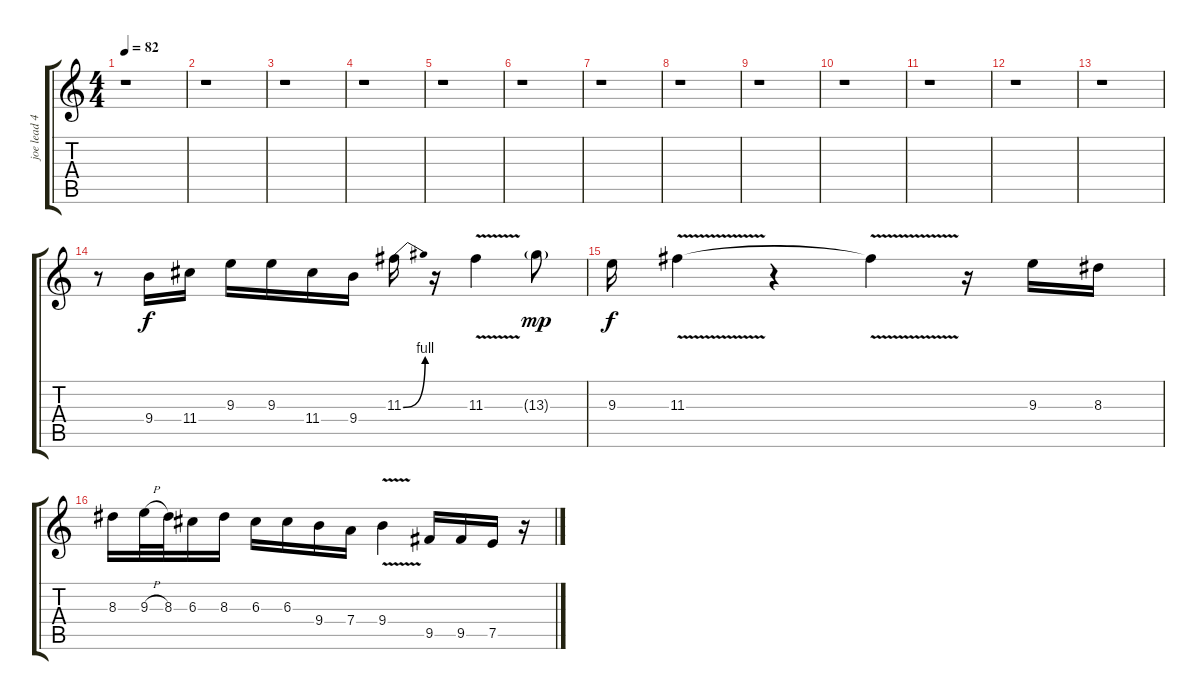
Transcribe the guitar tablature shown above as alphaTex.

\track ("joe lead 4" "joe lead 4") {instrument electricguitarjazz}
\staff {score tabs}
\tuning (E4 B3 G3 D3 A2 E2) {hide}
\ts (4 4)
\tempo 82
\clef g2
\ks c
r.1{dy f} |
r.1 |
r.1 |
r.1 |
r.1 |
r.1 |
r.1 |
r.1 |
r.1 |
r.1 |
r.1 |
r.1 |
r.1 |
r.8 9.4.16 11.4.16 9.3.16 9.3.16 11.4.16 9.4.16 11.3{be (bend 0 0 60 4)}.16 r.16 11.3{v}.4 13.3{g}.8{dy mp} |
9.3.16{dy f} 11.3{v}.4 r.4 11.3{t}.4 r.16 9.3.16 8.3.16 |
8.3.16 9.3{h}.32 8.3.32 6.3.16 8.3.16 6.3.16 6.3.16 9.4.16 7.4.16 9.4{v}.4 9.5.16 9.5.16 7.5.16 r.16
